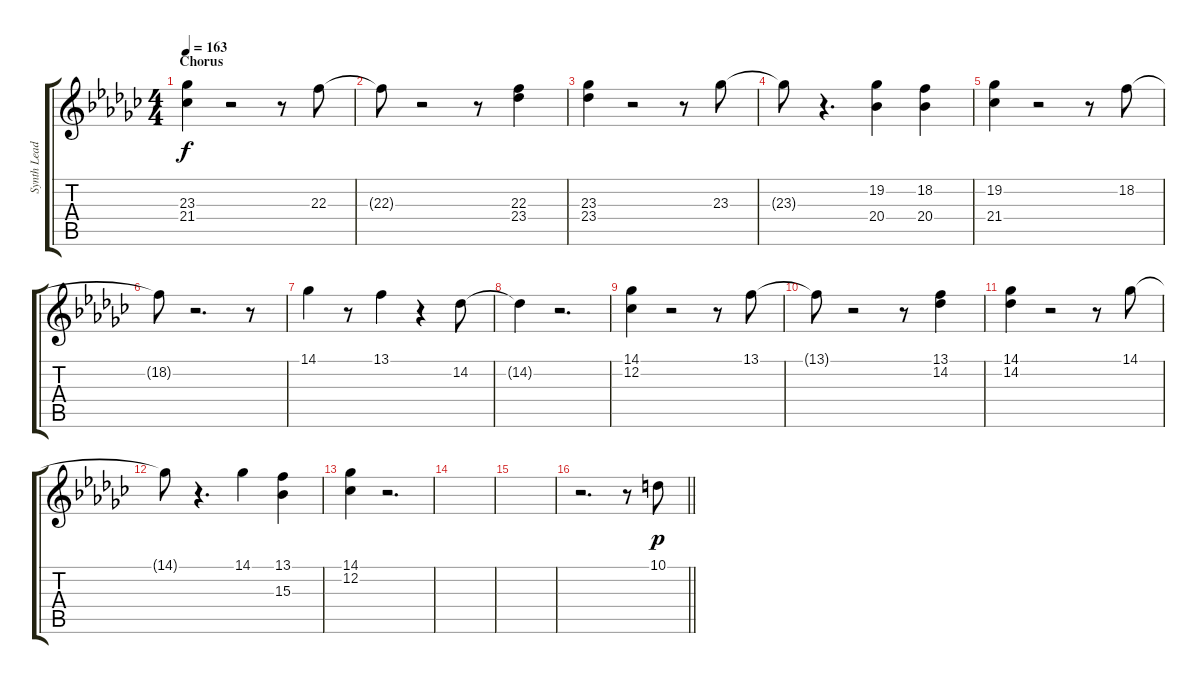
\track ("Synth Lead 1" "Synth Lead") {instrument lead2sawtooth}
\staff {score tabs}
\tuning (E4 B3 G3 D3 A2 E2) {hide}
\ts (4 4)
\section ("" "Chorus")
\tempo 163
\clef g2
\ks gb
(23.3 21.4).4{dy f} r.2 r.8 22.3.8 |
22.3{t}.8 r.2 r.8 (22.3 23.4).4 |
(23.3 23.4).4 r.2 r.8 23.3.8 |
23.3{t}.8 r.4{d} (19.2 20.4).4 (18.2 20.4).4 |
(19.2 21.4).4 r.2 r.8 18.2.8 |
18.2{t}.8 r.2{d} r.8 |
14.1.4 r.8 13.1.4 r.4 14.2.8 |
14.2{t}.4 r.2{d} |
(14.1 12.2).4 r.2 r.8 13.1.8 |
13.1{t}.8 r.2 r.8 (13.1 14.2).4 |
(14.1 14.2).4 r.2 r.8 14.1.8 |
14.1{t}.8 r.4{d} 14.1.4 (13.1 15.3).4 |
(14.1 12.2).4 r.2{d} |
|
|
\barLineRight lightlight
r.2{d} r.8 10.1.8{dy p}
